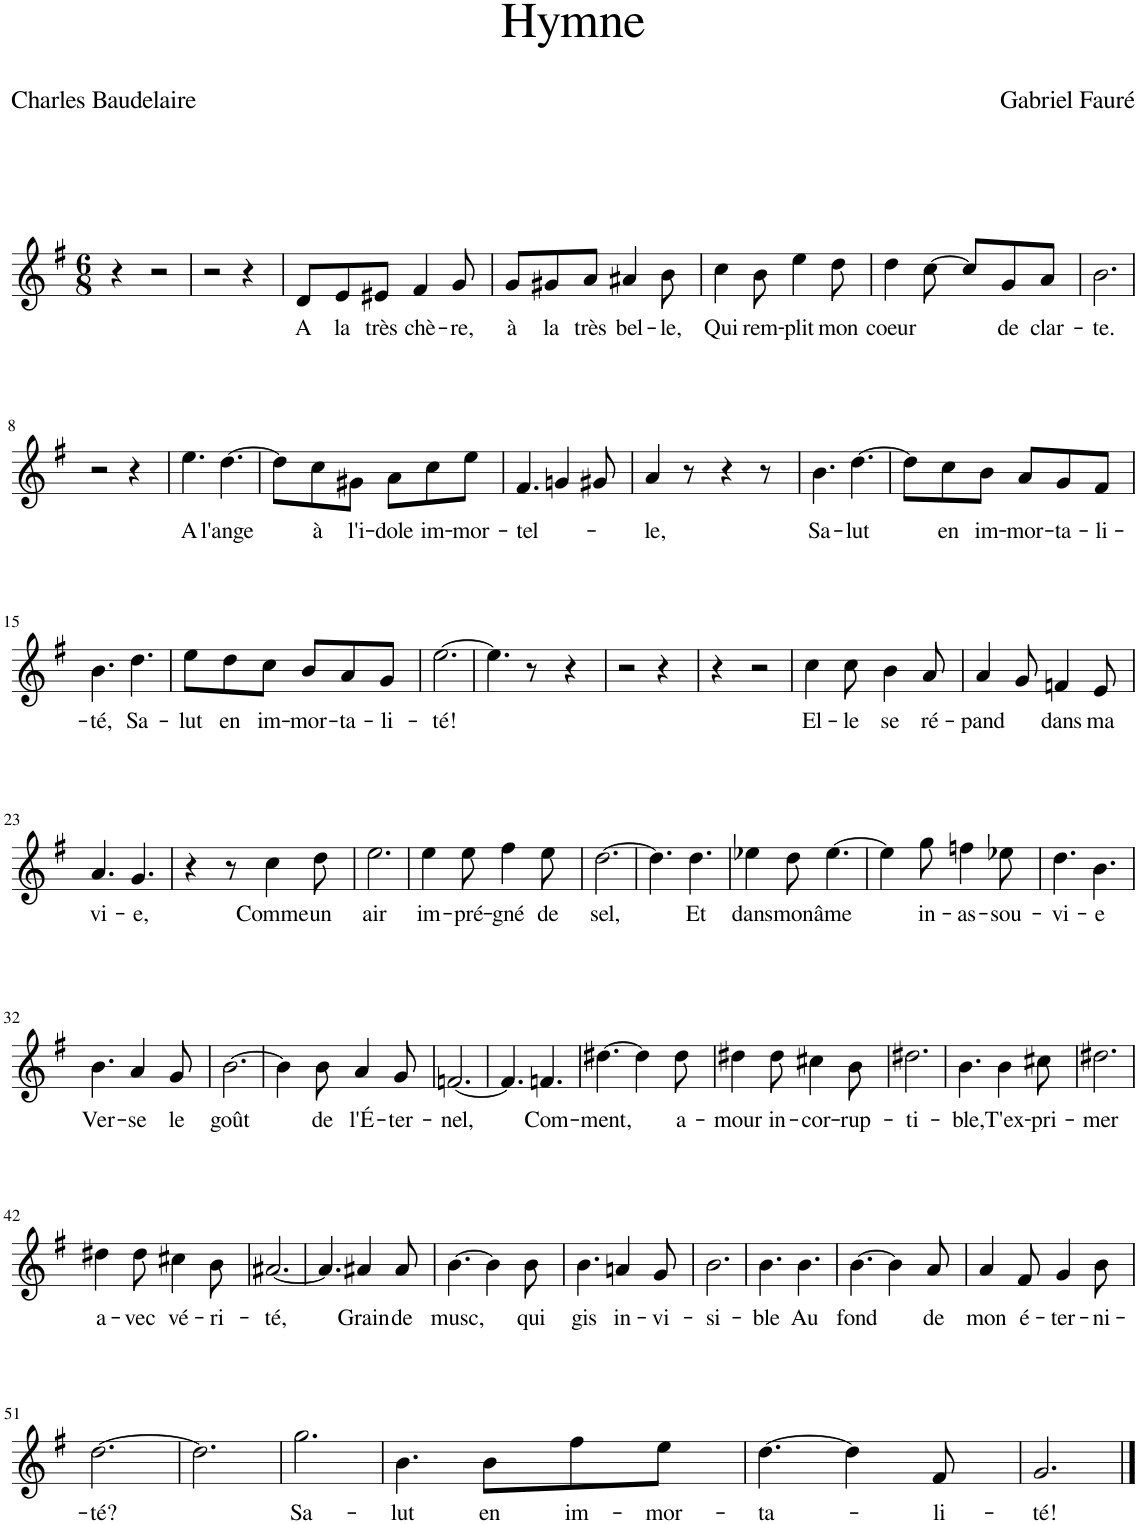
**kern	**text
*part1	*part1
*staff1	*staff1
*I"Piano	*
*I'Pno	*
*clefG2	*
*k[f#]	*
*M6/8	*
=1	=1
4r	.
2r	.
=2	=2
2r	.
4r	.
=3	=3
!	!LO:LY:b
8d/L	A
!	!LO:LY:b
8e/	la
!	!LO:LY:b
8e#X/J	très
!	!LO:LY:b
4f#/	chè-
!	!LO:LY:b
8g/	-re,
=4	=4
!	!LO:LY:b
8g/L	à
!	!LO:LY:b
8g#X/	la
!	!LO:LY:b
8a/J	très
!	!LO:LY:b
4a#X/	bel-
!	!LO:LY:b
8b\	-le,
=5	=5
!	!LO:LY:b
4cc\	Qui
!	!LO:LY:b
8b\	rem-
!	!LO:LY:b
4ee\	-plit
!	!LO:LY:b
8dd\	mon
=6	=6
!	!LO:LY:b
4dd\	coeur
[8cc\	.
8cc/L]	.
!	!LO:LY:b
8g/	de
!	!LO:LY:b
8a/J	clar-
=7	=7
!	!LO:LY:b
2.b\	-te.
!!LO:LB:g=z
=8	=8
2r	.
4r	.
=9	=9
!	!LO:LY:b
4.ee\	A
!	!LO:LY:b
[4.dd\	l'ange
=10	=10
8dd\L]	.
!	!LO:LY:b
8cc\	à
!	!LO:LY:b
8g#X\J	l'i-
!	!LO:LY:b
8a\L	-dole
!	!LO:LY:b
8cc\	im-
!	!LO:LY:b
8ee\J	-mor-
=11	=11
!	!LO:LY:b
4.f#/	-tel-
4gn/	.
8g#X/	.
=12	=12
!	!LO:LY:b
4a/	-le,
8r	.
4r	.
8r	.
=13	=13
!	!LO:LY:b
4.b\	Sa-
!	!LO:LY:b
[4.dd\	-lut
=14	=14
8dd\L]	.
!	!LO:LY:b
8cc\	en
!	!LO:LY:b
8b\J	im-
!	!LO:LY:b
8a/L	-mor-
!	!LO:LY:b
8g/	-ta-
!	!LO:LY:b
8f#/J	-li-
!!LO:LB:g=z
=15	=15
!	!LO:LY:b
4.b\	-té,
!	!LO:LY:b
4.dd\	Sa-
=16	=16
!	!LO:LY:b
8ee\L	-lut
!	!LO:LY:b
8dd\	en
!	!LO:LY:b
8cc\J	im-
!	!LO:LY:b
8b/L	-mor-
!	!LO:LY:b
8a/	-ta-
!	!LO:LY:b
8g/J	-li-
=17	=17
!	!LO:LY:b
[2.ee\	-té!
=18	=18
4.ee\]	.
8r	.
4r	.
=19	=19
2r	.
4r	.
=20	=20
4r	.
2r	.
=21	=21
!	!LO:LY:b
4cc\	El-
!	!LO:LY:b
8cc\	-le
!	!LO:LY:b
4b\	se
!	!LO:LY:b
8a/	ré-
=22	=22
!	!LO:LY:b
4a/	-pand
8g/	.
!	!LO:LY:b
4fn/	dans
!	!LO:LY:b
8e/	ma
!!LO:LB:g=z
=23	=23
!	!LO:LY:b
4.a/	vi-
!	!LO:LY:b
4.g/	-e,
=24	=24
4r	.
8r	.
!	!LO:LY:b
4cc\	Comme
!	!LO:LY:b
8dd\	un
=25	=25
!	!LO:LY:b
2.ee\	air
=26	=26
!	!LO:LY:b
4ee\	im-
!	!LO:LY:b
8ee\	-pré-
!	!LO:LY:b
4ff#\	-gné
!	!LO:LY:b
8ee\	de
=27	=27
!	!LO:LY:b
[2.dd\	sel,
=28	=28
4.dd\]	.
!	!LO:LY:b
4.dd\	Et
=29	=29
!	!LO:LY:b
4ee-X\	dans
!	!LO:LY:b
8dd\	mon
!	!LO:LY:b
[4.ee-\	âme
=30	=30
4ee-\]	.
!	!LO:LY:b
8gg\	in-
!	!LO:LY:b
4ffn\	-as-
!	!LO:LY:b
8ee-X\	-sou-
=31	=31
!	!LO:LY:b
4.dd\	-vi-
!	!LO:LY:b
4.b\	-e
!!LO:LB:g=z
=32	=32
!	!LO:LY:b
4.b\	Ver-
!	!LO:LY:b
4a/	-se
!	!LO:LY:b
8g/	le
=33	=33
!	!LO:LY:b
[2.b\	goût
=34	=34
4b\]	.
!	!LO:LY:b
8b\	de
!	!LO:LY:b
4a/	l'É-
!	!LO:LY:b
8g/	-ter-
=35	=35
!	!LO:LY:b
[2.fn/	-nel,
=36	=36
4.f/]	.
!	!LO:LY:b
4.fn/	Com-
=37	=37
!	!LO:LY:b
[4.dd#X\	-ment,
4dd#\]	.
!	!LO:LY:b
8dd#\	a-
=38	=38
!	!LO:LY:b
4dd#X\	-mour
!	!LO:LY:b
8dd#\	in-
!	!LO:LY:b
4cc#X\	-cor-
!	!LO:LY:b
8b\	-rup-
=39	=39
!	!LO:LY:b
2.dd#X\	-ti-
=40	=40
!	!LO:LY:b
4.b\	-ble,
!	!LO:LY:b
4b\	T'ex-
!	!LO:LY:b
8cc#X\	-pri-
=41	=41
!	!LO:LY:b
2.dd#X\	-mer
!!LO:LB:g=z
=42	=42
!	!LO:LY:b
4dd#X\	a-
!	!LO:LY:b
8dd#\	-vec
!	!LO:LY:b
4cc#X\	vé-
!	!LO:LY:b
8b\	-ri-
=43	=43
!	!LO:LY:b
[2.a#X/	-té,
=44	=44
4.a#/]	.
!	!LO:LY:b
4a#X/	Grain
!	!LO:LY:b
8a#/	de
=45	=45
!	!LO:LY:b
[4.b\	musc,
4b\]	.
!	!LO:LY:b
8b\	qui
=46	=46
!	!LO:LY:b
4.b\	gis
!	!LO:LY:b
4an/	in-
!	!LO:LY:b
8g/	-vi-
=47	=47
!	!LO:LY:b
2.b\	-si-
=48	=48
!	!LO:LY:b
4.b\	-ble
!	!LO:LY:b
4.b\	Au
=49	=49
!	!LO:LY:b
[4.b\	fond
4b\]	.
!	!LO:LY:b
8a/	de
=50	=50
!	!LO:LY:b
4a/	mon
!	!LO:LY:b
8f#/	é-
!	!LO:LY:b
4g/	-ter-
!	!LO:LY:b
8b\	-ni-
!!LO:LB:g=z
=51	=51
!	!LO:LY:b
[2.dd\	-té?
=52	=52
2.dd\]	.
=53	=53
!	!LO:LY:b
2.gg\	Sa-
=54	=54
!	!LO:LY:b
4.b\	-lut
!	!LO:LY:b
8b\L	en
!	!LO:LY:b
8ff#\	im-
!	!LO:LY:b
8ee\J	-mor-
=55	=55
!	!LO:LY:b
[4.dd\	-ta-
4dd\]	.
!	!LO:LY:b
8f#/	-li-
=56	=56
!	!LO:LY:b
2.g/	-té!
==	==
*-	*-
